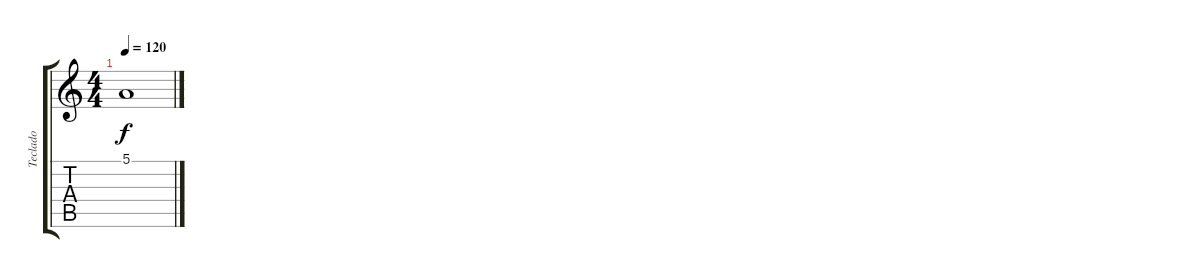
\track ("Teclado" "Teclado") {instrument stringensemble1}
\staff {score tabs}
\tuning (E4 B3 G3 D3 A2 E2) {hide}
\ts (4 4)
\tempo 120
\clef g2
\ks c
5.1.1{dy f}
